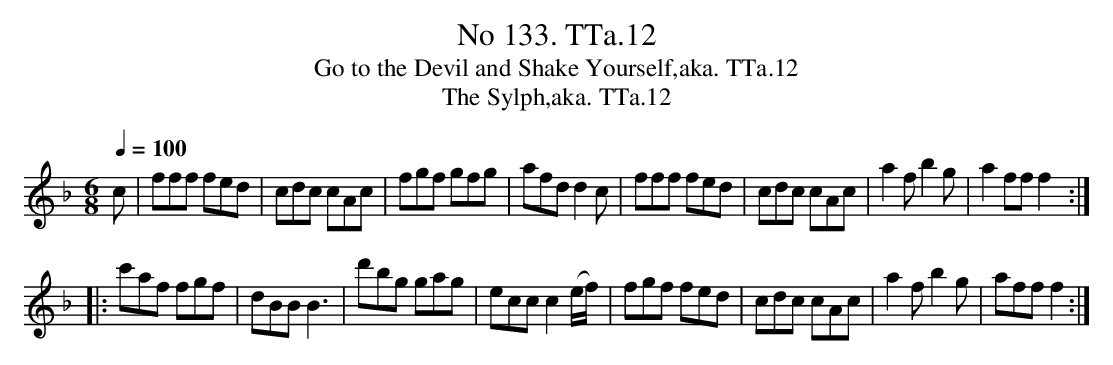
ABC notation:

X:1
T:No 133. TTa.12
T:Go to the Devil and Shake Yourself,aka. TTa.12
T:Sylph,aka. TTa.12, The
M:6/8
L:1/8
Q:1/4=100
K:F
c|fff fed|cdc cAc|fgf gfg|afdd2c|fff fed|cdc cAc|a2fb2g|a2fff2:|
|:c'af fgf|dBBB3|d'bg gag|eccc2(e/f/)|fgf fed|cdc cAc|a2fb2g|afff2:|
